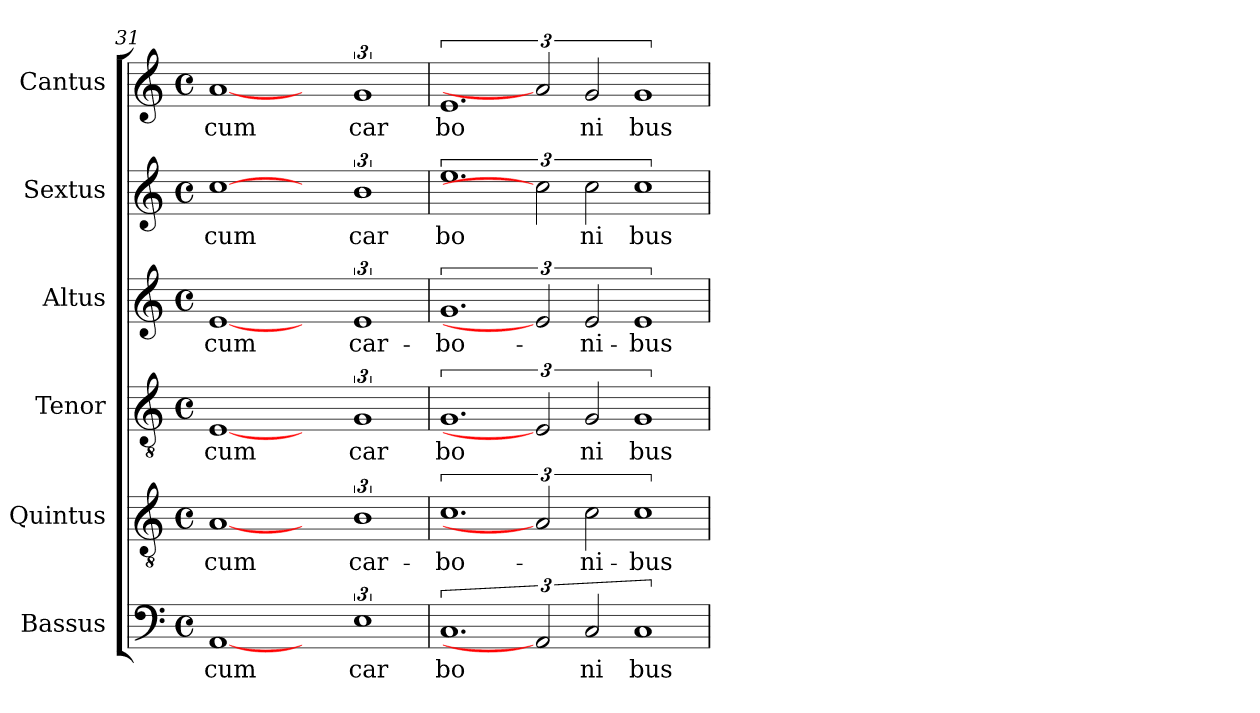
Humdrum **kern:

**kern	**text	**kern	**text	**kern	**text	**kern	**text	**kern	**text	**kern	**text
*part6	*part6	*part5	*part5	*part4	*part4	*part3	*part3	*part2	*part2	*part1	*part1
*staff6	*staff6	*staff5	*staff5	*staff4	*staff4	*staff3	*staff3	*staff2	*staff2	*staff1	*staff1
*I"Bassus	*	*I"Quintus	*	*I"Tenor	*	*I"Altus	*	*I"Sextus	*	*I"Cantus	*
*clefF4	*	*clefGv2	*	*clefGv2	*	*clefG2	*	*clefG2	*	*clefG2	*
*M4/4	*	*M4/4	*	*M4/4	*	*M4/4	*	*M4/4	*	*M4/4	*
*met(c)	*	*met(c)	*	*met(c)	*	*met(c)	*	*met(c)	*	*met(c)	*
=31	=31	=31	=31	=31	=31	=31	=31	=31	=31	=31	=31
!	!LO:LY:b:cj	!	!LO:LY:b:cj	!	!LO:LY:b:cj	!	!LO:LY:b:cj	!	!LO:LY:b:cj	!	!LO:LY:b:cj
[1AA	cum	[1A	cum	[1E	cum	[1e	cum	[1cc	cum	[1a	cum
3ryy	.	3ryy	.	3ryy	.	3ryy	.	3ryy	.	3ryy	.
!	!LO:LY:b:cj	!	!LO:LY:b:cj	!	!LO:LY:b:cj	!	!LO:LY:b:cj	!	!LO:LY:b:cj	!	!LO:LY:b:cj
3%2E	car	3%2B	car-	3%2G	car	3%2e	car-	3%2b	car	3%2g	car
=32	=32	=32	=32	=32	=32	=32	=32	=32	=32	=32	=32
!	!LO:LY:b:cj	!	!LO:LY:b:cj	!	!LO:LY:b:cj	!	!LO:LY:b:cj	!	!LO:LY:b:cj	!	!LO:LY:b:cj
3%2.C	bo	3%2.c	-bo-	3%2.G	bo	3%2.g	-bo-	3%2.ee	bo	3%2.e	bo
3AA]	.	3A]	.	3E]	.	3e]	.	3cc]	.	3a]	.
!	!LO:LY:b:cj	!	!LO:LY:b:cj	!	!LO:LY:b:cj	!	!LO:LY:b:cj	!	!LO:LY:b:cj	!	!LO:LY:b:cj
3C/	ni	3c\	-ni-	3G/	ni	3e/	-ni-	3cc\	ni	3g/	ni
!	!LO:LY:b:cj	!	!LO:LY:b:cj	!	!LO:LY:b:cj	!	!LO:LY:b:cj	!	!LO:LY:b:cj	!	!LO:LY:b:cj
3%2C	bus	3%2c	-bus	3%2G	bus	3%2e	-bus	3%2cc	bus	3%2g	bus
=	=	=	=	=	=	=	=	=	=	=	=
*-	*-	*-	*-	*-	*-	*-	*-	*-	*-	*-	*-
